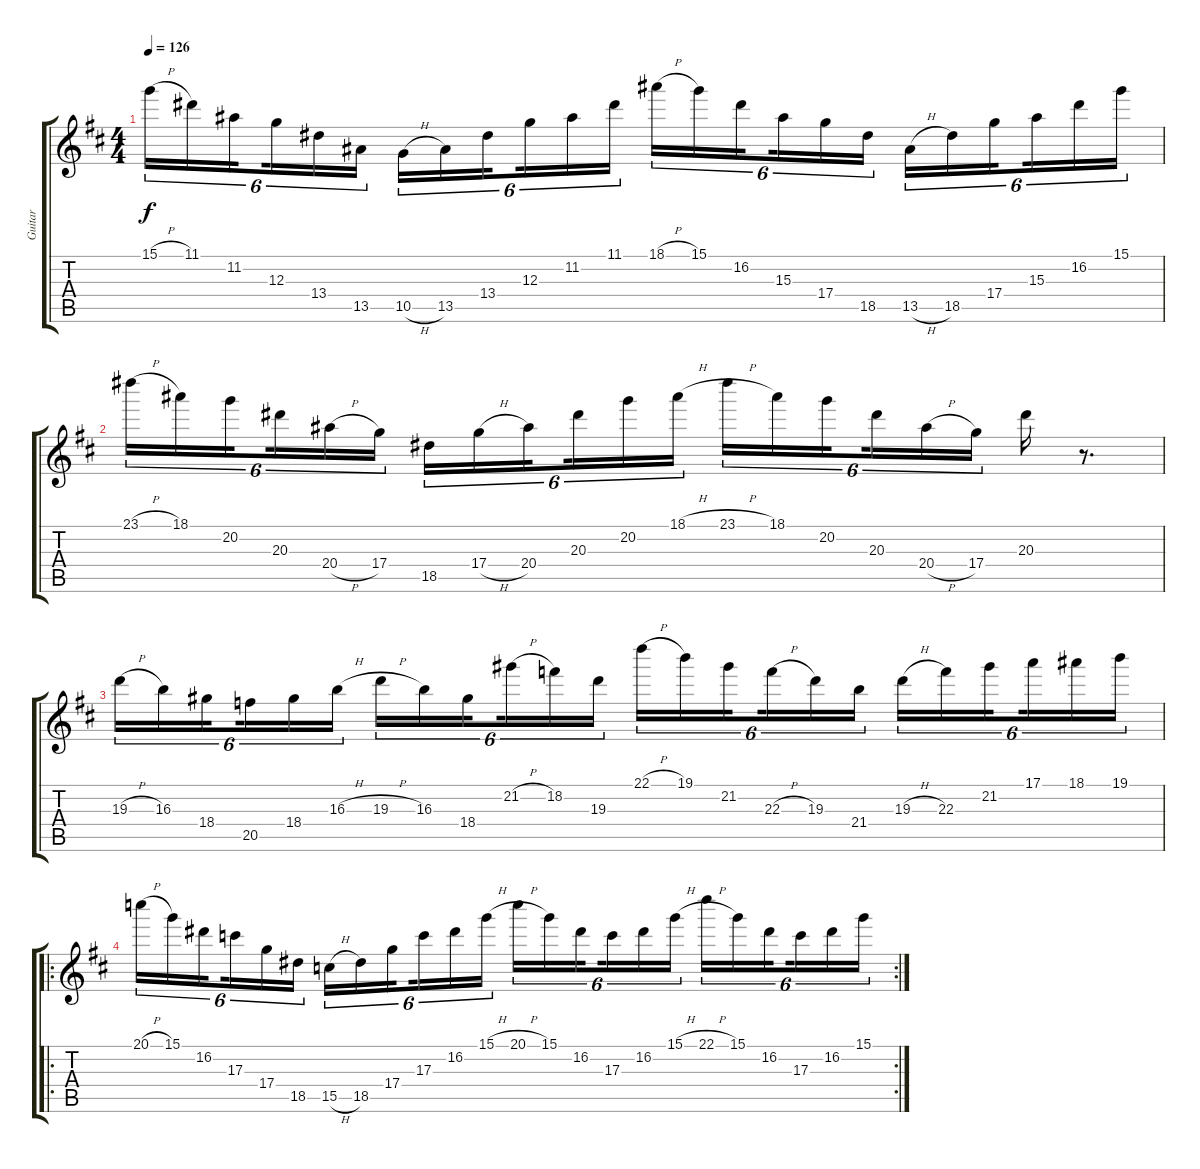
\track ("Guitar" "Guitar") {instrument distortionguitar}
\staff {score tabs}
\tuning (E4 B3 G3 D3 A2 E2) {hide}
\ts (4 4)
\tempo 126
\clef g2
\ks d
15.1{h}.16{tu (6 4) dy f} 11.1.16{tu (6 4)} 11.2.16{tu (6 4) beam splitsecondary} 12.3.16{tu (6 4)} 13.4.16{tu (6 4)} 13.5.16{tu (6 4)} 10.5{h}.16{tu (6 4)} 13.5.16{tu (6 4)} 13.4.16{tu (6 4) beam splitsecondary} 12.3.16{tu (6 4)} 11.2.16{tu (6 4)} 11.1.16{tu (6 4)} 18.1{h}.16{tu (6 4)} 15.1.16{tu (6 4)} 16.2.16{tu (6 4) beam splitsecondary} 15.3.16{tu (6 4)} 17.4.16{tu (6 4)} 18.5.16{tu (6 4)} 13.5{h}.16{tu (6 4)} 18.5.16{tu (6 4)} 17.4.16{tu (6 4) beam splitsecondary} 15.3.16{tu (6 4)} 16.2.16{tu (6 4)} 15.1.16{tu (6 4)} |
23.1{h}.16{tu (6 4)} 18.1.16{tu (6 4)} 20.2.16{tu (6 4) beam splitsecondary} 20.3.16{tu (6 4)} 20.4{h}.16{tu (6 4)} 17.4.16{tu (6 4)} 18.5.16{tu (6 4)} 17.4{h}.16{tu (6 4)} 20.4.16{tu (6 4) beam splitsecondary} 20.3.16{tu (6 4)} 20.2.16{tu (6 4)} 18.1{h}.16{tu (6 4)} 23.1{h}.16{tu (6 4)} 18.1.16{tu (6 4)} 20.2.16{tu (6 4) beam splitsecondary} 20.3.16{tu (6 4)} 20.4{h}.16{tu (6 4)} 17.4.16{tu (6 4)} 20.3.16 r.8{d} |
19.3{h}.16{tu (6 4)} 16.3.16{tu (6 4)} 18.4.16{tu (6 4) beam splitsecondary} 20.5.16{tu (6 4)} 18.4.16{tu (6 4)} 16.3{h}.16{tu (6 4)} 19.3{h}.16{tu (6 4)} 16.3.16{tu (6 4)} 18.4.16{tu (6 4) beam splitsecondary} 21.2{h}.16{tu (6 4)} 18.2.16{tu (6 4)} 19.3.16{tu (6 4)} 22.1{h}.16{tu (6 4)} 19.1.16{tu (6 4)} 21.2.16{tu (6 4) beam splitsecondary} 22.3{h}.16{tu (6 4)} 19.3.16{tu (6 4)} 21.4.16{tu (6 4)} 19.3{h}.16{tu (6 4)} 22.3.16{tu (6 4)} 21.2.16{tu (6 4) beam splitsecondary} 17.1.16{tu (6 4)} 18.1.16{tu (6 4)} 19.1.16{tu (6 4)} |
\ro
\rc 2
20.1{h}.16{tu (6 4)} 15.1.16{tu (6 4)} 16.2.16{tu (6 4) beam splitsecondary} 17.3.16{tu (6 4)} 17.4.16{tu (6 4)} 18.5.16{tu (6 4)} 15.5{h}.16{tu (6 4)} 18.5.16{tu (6 4)} 17.4.16{tu (6 4) beam splitsecondary} 17.3.16{tu (6 4)} 16.2.16{tu (6 4)} 15.1{h}.16{tu (6 4)} 20.1{h}.16{tu (6 4)} 15.1.16{tu (6 4)} 16.2.16{tu (6 4) beam splitsecondary} 17.3.16{tu (6 4)} 16.2.16{tu (6 4)} 15.1{h}.16{tu (6 4)} 22.1{h}.16{tu (6 4)} 15.1.16{tu (6 4)} 16.2.16{tu (6 4) beam splitsecondary} 17.3.16{tu (6 4)} 16.2.16{tu (6 4)} 15.1{h}.16{tu (6 4)}
